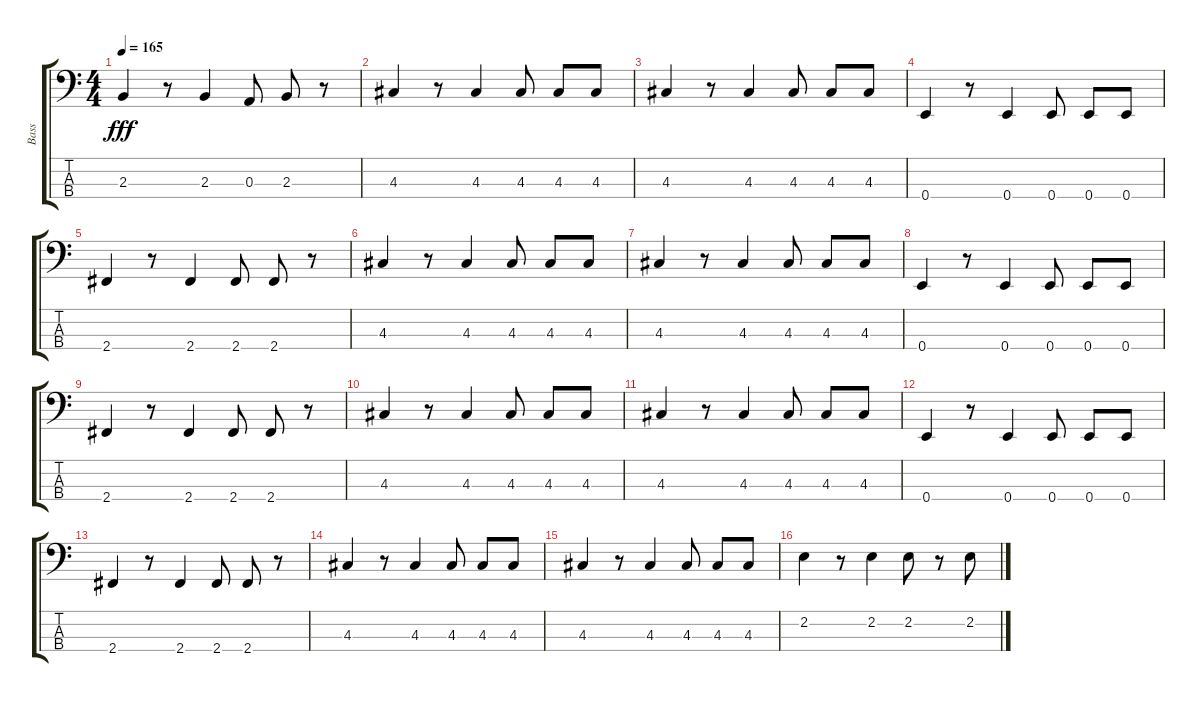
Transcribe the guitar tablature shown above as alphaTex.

\track ("Bass" "Bass") {instrument slapbass1}
\staff {score tabs}
\tuning (G2 D2 A1 E1) {hide}
\ts (4 4)
\tempo 165
\clef f4
\ks c
2.3.4{dy fff} r.8 2.3.4 0.3.8 2.3.8 r.8 |
4.3.4 r.8 4.3.4 4.3.8 4.3.8 4.3.8 |
4.3.4 r.8 4.3.4 4.3.8 4.3.8 4.3.8 |
0.4.4 r.8 0.4.4 0.4.8 0.4.8 0.4.8 |
2.4.4 r.8 2.4.4 2.4.8 2.4.8 r.8 |
4.3.4 r.8 4.3.4 4.3.8 4.3.8 4.3.8 |
4.3.4 r.8 4.3.4 4.3.8 4.3.8 4.3.8 |
0.4.4 r.8 0.4.4 0.4.8 0.4.8 0.4.8 |
2.4.4 r.8 2.4.4 2.4.8 2.4.8 r.8 |
4.3.4 r.8 4.3.4 4.3.8 4.3.8 4.3.8 |
4.3.4 r.8 4.3.4 4.3.8 4.3.8 4.3.8 |
0.4.4 r.8 0.4.4 0.4.8 0.4.8 0.4.8 |
2.4.4 r.8 2.4.4 2.4.8 2.4.8 r.8 |
4.3.4 r.8 4.3.4 4.3.8 4.3.8 4.3.8 |
4.3.4 r.8 4.3.4 4.3.8 4.3.8 4.3.8 |
2.2.4 r.8 2.2.4 2.2.8 r.8 2.2.8
